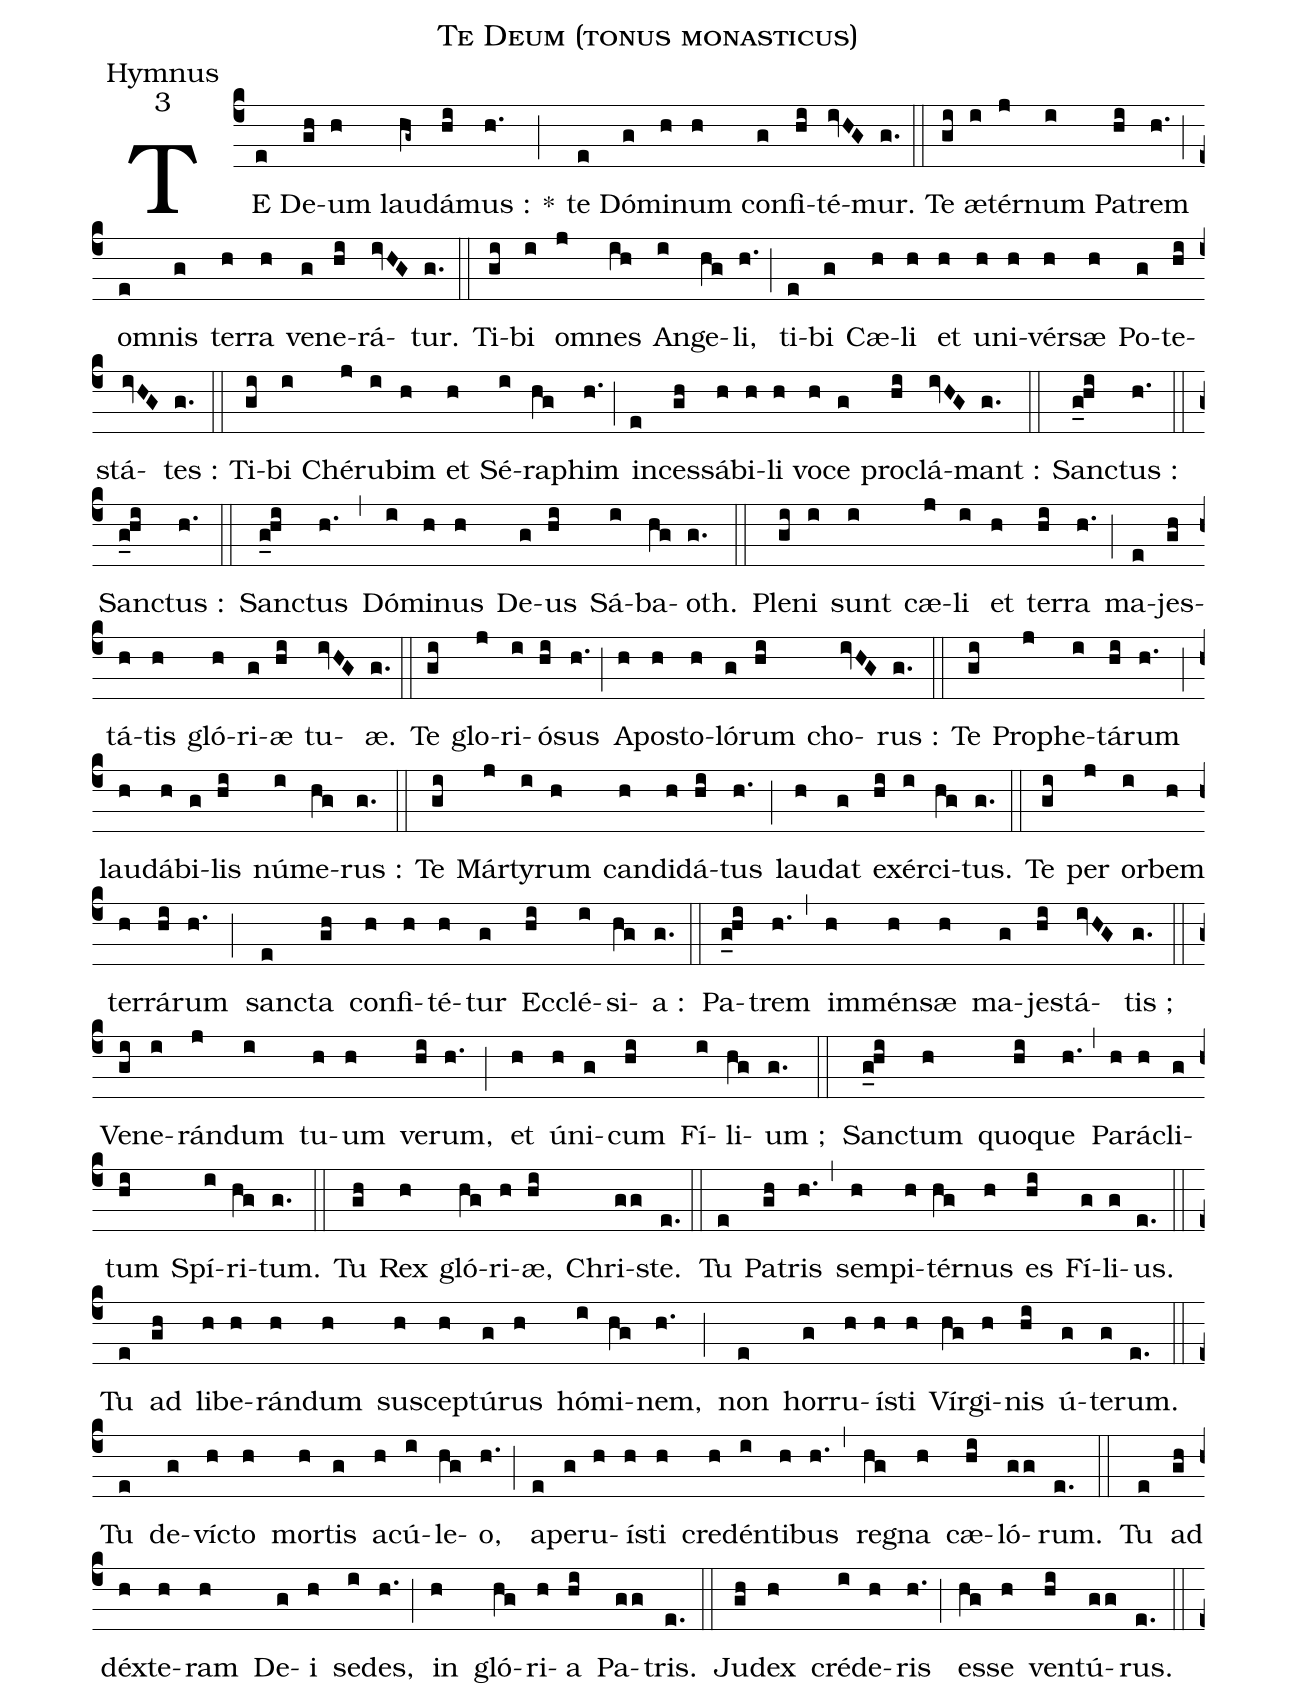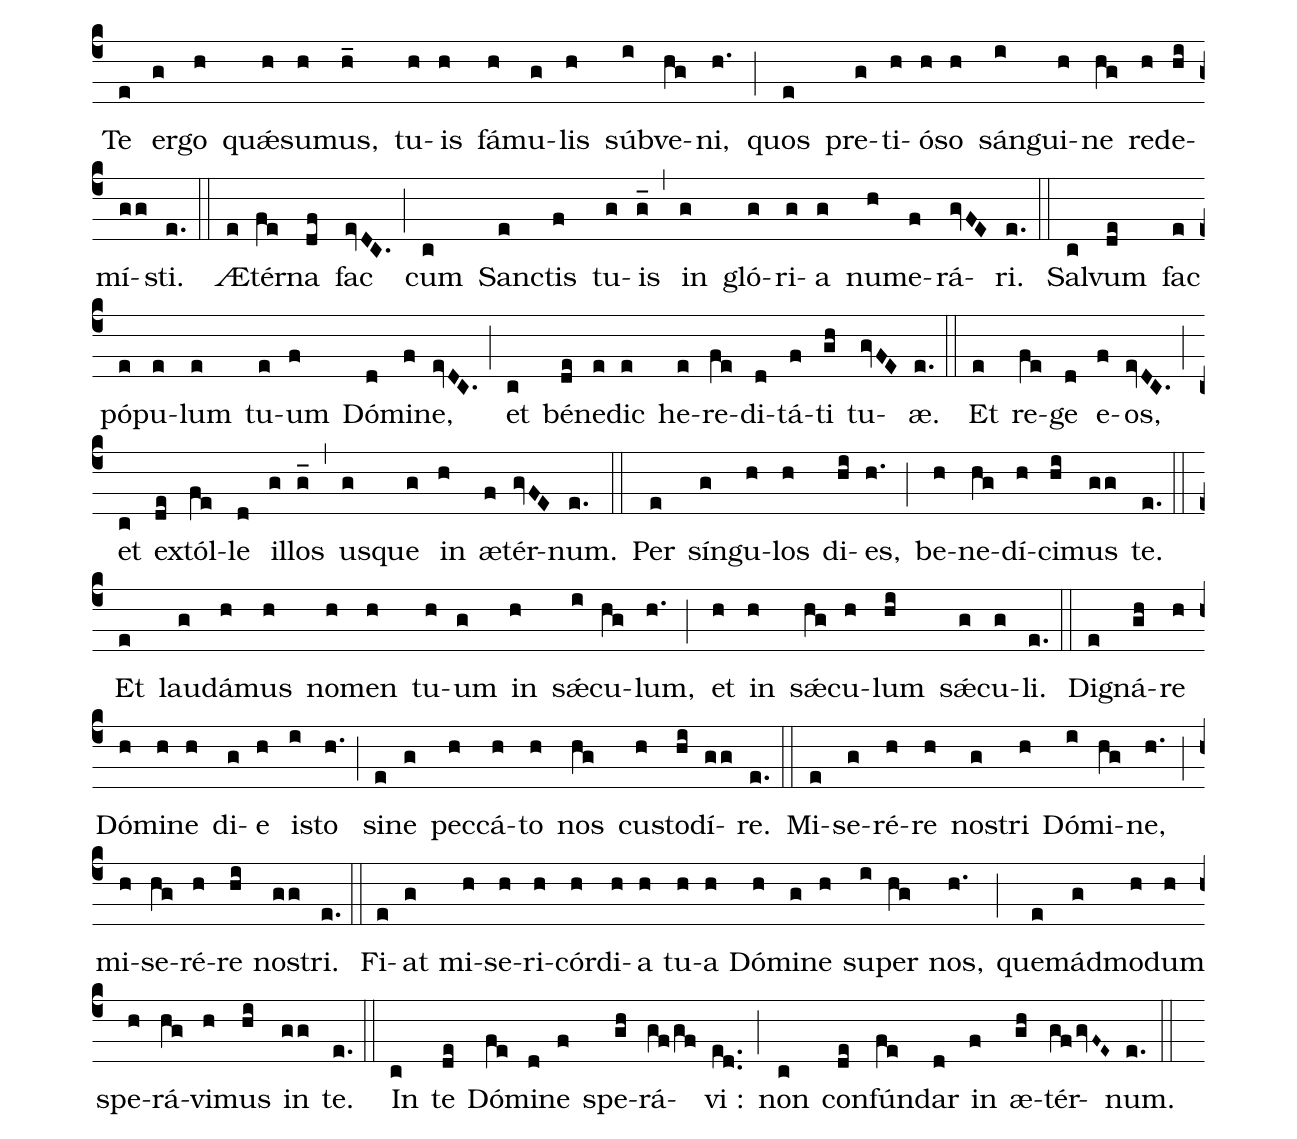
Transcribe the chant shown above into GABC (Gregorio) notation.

name:Te Deum (tonus monasticus);
office-part:Hymnus;
mode:3;
%%
(c4) TE(e) De(gh)um(h) lau(hg~)dá(hi)mus :(h.) *(;) te(e) Dó(g)mi(h)num(h) con(g)fi(hi)té(ivHG)mur.(g.) (::) Te(gi) æ(i)tér(j)num(i) Pa(hi)trem(h.) (;) o(e)mnis(g) ter(h)ra(h) ve(g)ne(hi)rá(ivHG)tur.(g.) (::) Ti(gi)bi(i) o(j)mnes(ih) An(i)ge(hg)li,(h.) (;) ti(e)bi(g) Cæ(h)li(h) et(h) u(h)ni(h)vér(h)sæ(h) Po(g)te(hi)stá(ivHG)tes :(g.) (::) Ti(gi)bi(i) Ché(j)ru(i)bim(h) et(h) Sé(i)ra(hg)phim(h.) (;) in(e)ces(gh)sá(h)bi(h)li(h) vo(h)ce(g) pro(hi)clá(ivHG)mant :(g.) (::) San(g_0hi)ctus :(h.) (::) San(g_0hi)ctus :(h.) (::) San(g_0hi)ctus(h.) (,) Dó(i)mi(h)nus(h) De(g)us(hi) Sá(i)ba(hg)oth.(g.) (::) Ple(gi)ni(i) sunt(i) cæ(j)li(i) et(h) ter(hi)ra(h.) (;) ma(e)jes(gh)tá(h)tis(h) gló(h)ri(g)æ(hi) tu(ivHG)æ.(g.) (::) Te(gi) glo(j)ri(i)ó(hi)sus(h.) (;) A(h)po(h)sto(h)ló(g)rum(hi) cho(ivHG)rus :(g.) (::) Te(gi) Pro(j)phe(i)tá(hi)rum(h.) (;) lau(h)dá(h)bi(g)lis(hi) nú(i)me(hg)rus :(g.) (::) Te(gi) Már(j)ty(i)rum(h) can(h)di(h)dá(hi)tus(h.) (;) lau(h)dat(g) ex(hi)ér(i)ci(hg)tus.(g.) (::) Te(gi) per(j) or(i)bem(h) ter(h)rá(hi)rum(h.) (;) san(e)cta(gh) con(h)fi(h)té(h)tur(g) Ec(hi)clé(i)si(hg)a :(g.) (::) Pa(g_0hi)trem(h.) (,) im(h)mén(h)sæ(h) ma(g)jes(hi)tá(ivHG)tis ;(g.) (::) Ve(gi)ne(i)rán(j)dum(i) tu(h)um(h) ve(hi)rum,(h.) (;) et(h) ú(h)ni(g)cum(hi) Fí(i)li(hg)um ;(g.) (::) San(g_0hi)ctum(h) quo(hi)que(h.) (,) Pa(h)rá(h)cli(g)tum(hi) Spí(i)ri(hg)tum.(g.) (::) Tu(gh) Rex(h) gló(hg)ri(h)æ,(hi) Chri(gg)ste.(e.) (::) Tu(e) Pa(gh)tris(h.) (,) sem(h)pi(h)tér(hg)nus(h) es(hi) Fí(g)li(g)us.(e.) (::) Tu(e) ad(gh) li(h)be(h)rán(h)dum(h) su(h)scep(h)tú(g)rus(h) hó(i)mi(hg)nem,(h.) (;) non(e) hor(g)ru(h)í(h)sti(h) Vír(hg)gi(h)nis(hi) ú(g)te(g)rum.(e.) (::) Tu(e) de(g)ví(h)cto(h) mor(h)tis(g) a(h)cú(i)le(hg)o,(h.) (;) a(e)pe(g)ru(h)í(h)sti(h) cre(h)dén(i)ti(h)bus(h.) (,) re(hg)gna(h) cæ(hi)ló(gg)rum.(e.) (::) Tu(e) ad(gh) déx(h)te(h)ram(h) De(g)i(h) se(i)des,(h.) (;) in(h) gló(hg)ri(h)a(hi) Pa(gg)tris.(e.) (::) Ju(gh)dex(h) cré(i)de(h)ris(h.) (;) es(hg)se(h) ven(hi)tú(gg)rus.(e.) (::) Te(e) er(g)go(h) quǽ(h)su(h)mus,(h_) tu(h)is(h) fá(h)mu(g)lis(h) súb(i)ve(hg)ni,(h.) (;) quos(e) pre(g)ti(h)ó(h)so(h) sán(i)gui(h)ne(hg) re(h)de(hi)mí(gg)sti.(e.) (::) Æ(e)tér(fe)na(df) fac(evDC.) (;) cum(c) San(e)ctis(f) tu(g)is(g_) (,) in(g) gló(g)ri(g)a(g) nu(h)me(f)rá(gvFE)ri.(e.) (::) Sal(c)vum(de) fac(e) pó(e)pu(e)lum(e) tu(e)um(f) Dó(d)mi(f)ne,(evDC.) (;) et(c) bé(de)ne(e)dic(e) he(e)re(fe)di(d)tá(f)ti(gh) tu(gvFE)æ.(e.) (::) Et(e) re(fe)ge(d) e(f)os,(evDC.) (;) et(c) ex(de)tól(fe)le(d) il(g)los(g_) (,) us(g)que(g) in(h) æ(f)tér(gvFE)num.(e.) (::) Per(e) sín(g)gu(h)los(h) di(hi)es,(h.) (;) be(h)ne(hg)dí(h)ci(hi)mus(gg) te.(e.) (::) Et(e) lau(g)dá(h)mus(h) no(h)men(h) tu(h)um(g) in(h) sǽ(i)cu(hg)lum,(h.) (;) et(h) in(h) sǽ(hg)cu(h)lum(hi) sǽ(g)cu(g)li.(e.) (::) Di(e)gná(gh)re(h) Dó(h)mi(h)ne(h) di(g)e(h) i(i)sto(h.) (;) si(e)ne(g) pec(h)cá(h)to(h) nos(hg) cu(h)sto(hi)dí(gg)re.(e.) (::) Mi(e)se(g)ré(h)re(h) no(g)stri(h) Dó(i)mi(hg)ne,(h.) (;) mi(h)se(hg)ré(h)re(hi) no(gg)stri.(e.) (::) Fi(e)at(g) mi(h)se(h)ri(h)cór(h)di(h)a(h) tu(h)a(h) Dó(h)mi(g)ne(h) su(i)per(hg) nos,(h.) (;) que(e)mád(g)mo(h)dum(h) spe(h)rá(hg)vi(h)mus(hi) in(gg) te.(e.) (::) In(c) te(de) Dó(fe)mi(d)ne(f) spe(gh)rá(gf/gf)vi :(ed..) (;) non(c) con(de)fún(fe)dar(d) in(f) æ(gh)tér(gfgvF~E~)num.(e.) (::)
